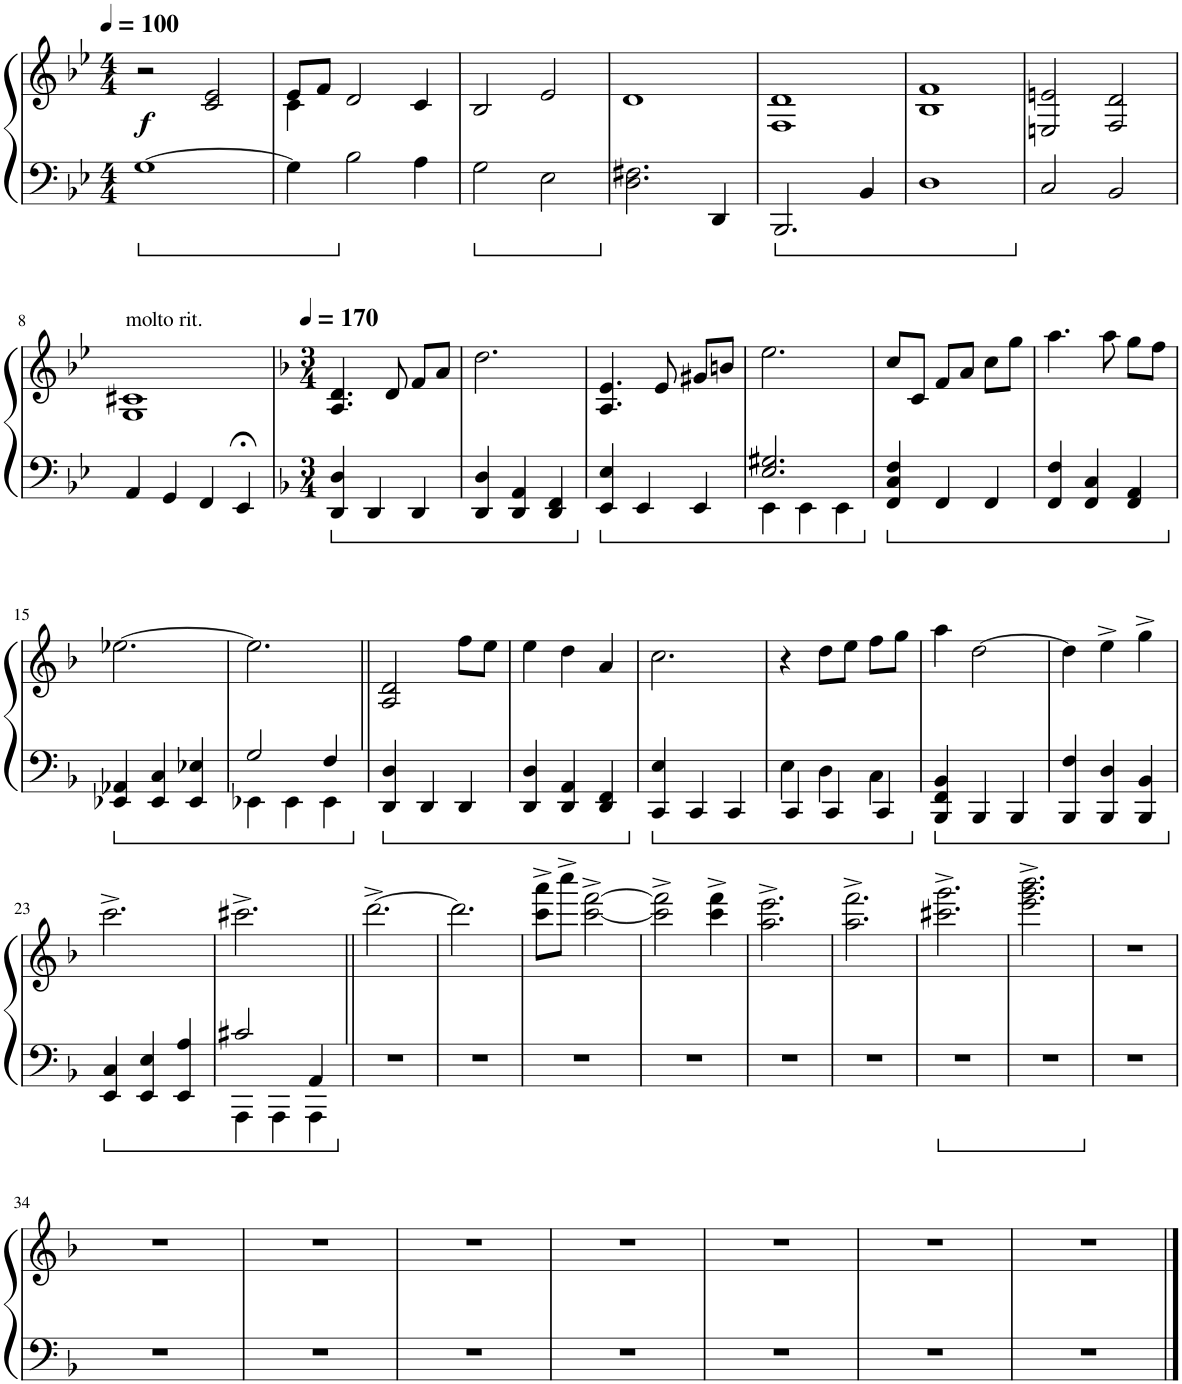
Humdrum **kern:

**kern	**kern	**dynam
*part1	*part1	*part1
*staff2	*staff1	*staff1/2
*I"Piano	*	*
*I'Pno.	*	*
*clefF4	*clefG2	*
*k[b-e-]	*k[b-e-]	*
*M4/4	*M4/4	*
*MM100	*MM100	*
=1	=1	=1
!	!	!LO:DY:b
[1G	2r	f
.	2c/ 2e-/	.
=2	=2	=2
*	*^	*
4G\]	8e-/L	4c\	.
.	8f/J	.	.
2B-\	2d/	2.ryy	.
4A\	4c/	.	.
*	*v	*v	*
=3	=3	=3
2G\	2B-/	.
2E-\	2e-/	.
=4	=4	=4
2.D\ 2.F#X\	1d	.
4DD/	.	.
=5	=5	=5
2.BBB-/	1F 1d	.
4BB-/	.	.
=6	=6	=6
1D	1B- 1f	.
=7	=7	=7
2C/	2En/ 2en/	.
2BB-/	2F/ 2d/	.
!!LO:LB:g=z
=8	=8	=8
!	!LO:TX:a:t=molto rit.	!
4AA;/	1G 1c#X	.
4GG;/	.	.
4FF;</	.	.
4EE-;</	.	.
=9	=9	=9
*k[b-]	*k[b-]	*
*M3/4	*M3/4	*
*	*MM170	*
4DD/ 4D/	4.A/ 4.d/	.
4DD/	.	.
.	8d/	.
4DD/	8f/L	.
.	8a/J	.
=10	=10	=10
4DD/ 4D/	2.dd\	.
4DD/ 4AA/	.	.
4DD/ 4FF/	.	.
=11	=11	=11
4EE/ 4E/	4.A/ 4.e/	.
4EE/	.	.
.	8e/	.
4EE/	8g#X/L	.
.	8bn/J	.
=12	=12	=12
*^	*	*
2.E/ 2.G#X/	4EE\	2.ee\	.
.	4EE\	.	.
.	4EE\	.	.
*v	*v	*	*
=13	=13	=13
4FF/ 4C/ 4F/	8cc/L	.
.	8c/J	.
4FF/	8f/L	.
.	8a/J	.
4FF/	8cc\L	.
.	8gg\J	.
=14	=14	=14
4FF/ 4F/	4.aa\	.
4FF/ 4C/	.	.
.	8aa\	.
4FF/ 4AA/	8gg\L	.
.	8ff\J	.
!!LO:LB:g=z
=15	=15	=15
4EE-X/ 4AA-X/	[2.ee-X\	.
4EE-/ 4C/	.	.
4EE-/ 4E-X/	.	.
=16	=16	=16
*^	*	*
4EE-X\	2G/	2.ee-\]	.
4EE-\	.	.	.
4EE-\	4F/	.	.
*v	*v	*	*
=17||	=17||	=17||
4DD/ 4D/	2A/ 2d/	.
4DD/	.	.
4DD/	8ff\L	.
.	8ee\J	.
=18	=18	=18
4DD/ 4D/	4ee\	.
4DD/ 4AA/	4dd\	.
4DD/ 4FF/	4a/	.
=19	=19	=19
4CC/ 4E/	2.cc\	.
4CC/	.	.
4CC/	.	.
=20	=20	=20
*^	*	*
4CC/	4E\	4r	.
4CC/	4D\	8dd\L	.
.	.	8ee\J	.
4CC/	4C\	8ff\L	.
.	.	8gg\J	.
*v	*v	*	*
=21	=21	=21
4BBB-/ 4FF/ 4BB-/	4aa\	.
4BBB-/	[2dd\	.
4BBB-/	.	.
=22	=22	=22
4BBB-/ 4F/	4dd\]	.
4BBB-/ 4D/	4ee^\	.
4BBB-/ 4BB-/	4gg^\	.
!!LO:LB:g=z
=23	=23	=23
4EE/ 4C/	2.ccc^\	.
4EE/ 4E/	.	.
4EE/ 4A/	.	.
=24	=24	=24
*^	*	*
4AAA\	2c#X/	2.ccc#X^\	.
4AAA\	.	.	.
4AAA\	4AA/	.	.
*v	*v	*	*
=25||	=25||	=25||
2.r	[2.ddd^\	.
=26	=26	=26
2.r	2.ddd\]	.
=27	=27	=27
2.r	8ccc\^ 8aaa\^L	.
.	8cccc^\J	.
.	[2ccc\^ [2fff\^	.
=28	=28	=28
2.r	2ccc\]^ 2fff\]^	.
.	4ccc\^ 4fff\^	.
=29	=29	=29
2.r	2.aa\^ 2.eee\^	.
=30	=30	=30
2.r	2.aa\^ 2.fff\^	.
=31	=31	=31
2.r	2.ccc#X\^ 2.ggg\^	.
=32	=32	=32
2.r	2.eee\^ 2.ggg\^ 2.bbb-\^	.
=33	=33	=33
2.r	2.r	.
!!LO:LB:g=z
=34	=34	=34
2.r	2.r	.
=35	=35	=35
2.r	2.r	.
=36	=36	=36
2.r	2.r	.
=37	=37	=37
2.r	2.r	.
=38	=38	=38
2.r	2.r	.
=39	=39	=39
2.r	2.r	.
=40	=40	=40
2.r	2.r	.
==	==	==
*-	*-	*-
